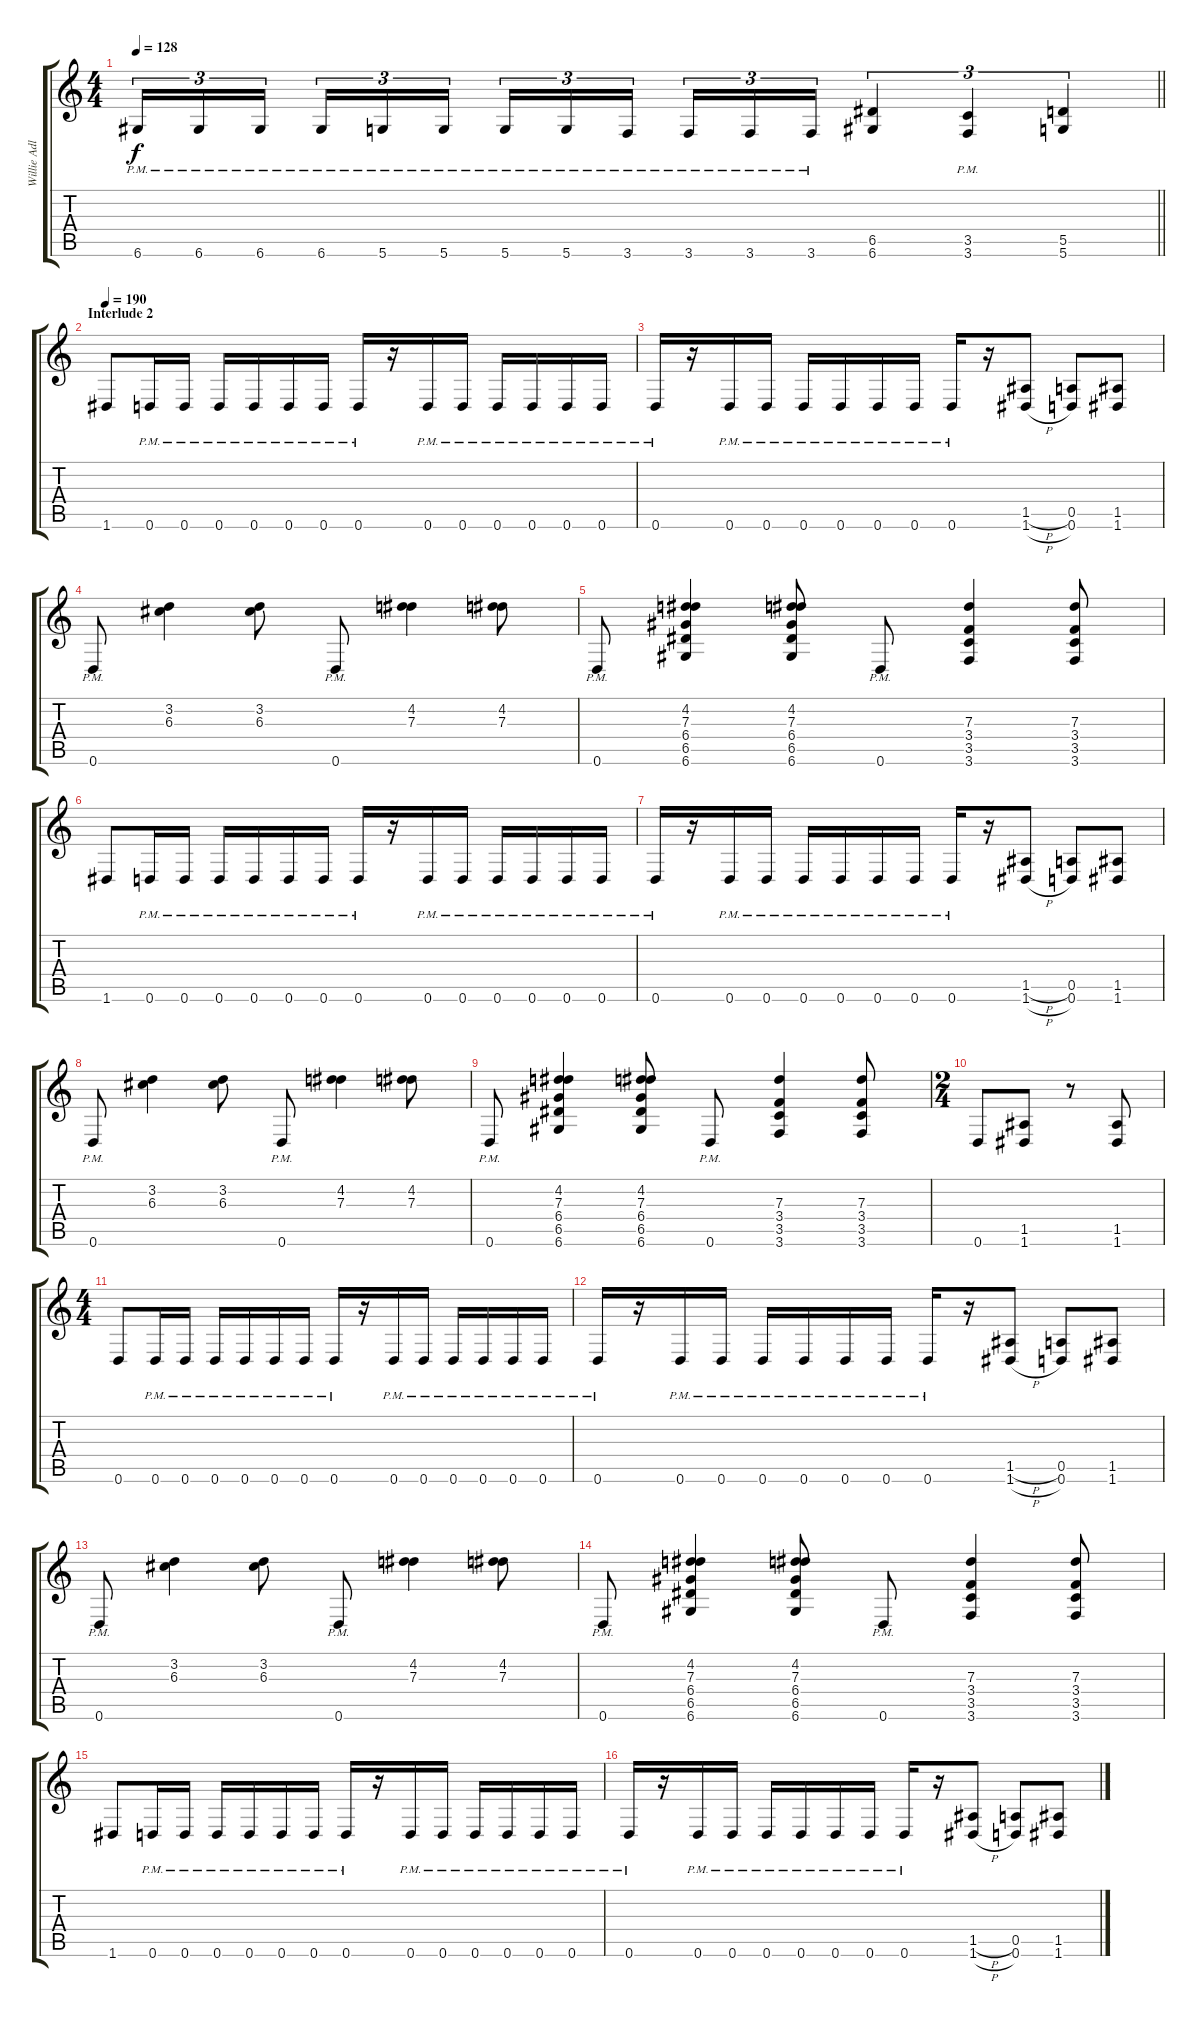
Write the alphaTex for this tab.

\track ("Willie Adler - Rhythm" "Willie Adl") {instrument distortionguitar}
\staff {score tabs}
\tuning (E4 B3 G3 D3 A2 D2) {hide}
\ts (4 4)
\tempo 128
\clef g2
\barLineRight lightlight
\ks c
6.6{pm}.16{tu (3 2) dy f} 6.6{pm}.16{tu (3 2)} 6.6{pm}.16{tu (3 2) beam splitsecondary} 6.6{pm}.16{tu (3 2)} 5.6{pm}.16{tu (3 2)} 5.6{pm}.16{tu (3 2)} 5.6{pm}.16{tu (3 2)} 5.6{pm}.16{tu (3 2)} 3.6{pm}.16{tu (3 2) beam splitsecondary} 3.6{pm}.16{tu (3 2)} 3.6{pm}.16{tu (3 2)} 3.6{pm}.16{tu (3 2)} (6.5 6.6).4{tu (3 2)} (3.5{pm} 3.6{pm}).4{tu (3 2)} (5.5 5.6).4{tu (3 2)} |
\section ("" "Interlude 2")
\tempo 190
1.6.8 0.6{pm}.16 0.6{pm}.16 0.6{pm}.16 0.6{pm}.16 0.6{pm}.16 0.6{pm}.16 0.6{pm}.16 r.16 0.6{pm}.16 0.6{pm}.16 0.6{pm}.16 0.6{pm}.16 0.6{pm}.16 0.6{pm}.16 |
0.6{pm}.16 r.16 0.6{pm}.16 0.6{pm}.16 0.6{pm}.16 0.6{pm}.16 0.6{pm}.16 0.6{pm}.16 0.6{pm}.16 r.16 (1.5{h} 1.6{h}).8 (0.5 0.6).8 (1.5 1.6).8 |
0.6{pm}.8 (3.2 6.3).4 (3.2 6.3).8 0.6{pm}.8 (4.2 7.3).4 (4.2 7.3).8 |
0.6{pm}.8 (4.2 7.3 6.4 6.5 6.6).4 (4.2 7.3 6.4 6.5 6.6).8 0.6{pm}.8 (7.3 3.4 3.5 3.6).4 (7.3 3.4 3.5 3.6).8 |
1.6.8 0.6{pm}.16 0.6{pm}.16 0.6{pm}.16 0.6{pm}.16 0.6{pm}.16 0.6{pm}.16 0.6{pm}.16 r.16 0.6{pm}.16 0.6{pm}.16 0.6{pm}.16 0.6{pm}.16 0.6{pm}.16 0.6{pm}.16 |
0.6{pm}.16 r.16 0.6{pm}.16 0.6{pm}.16 0.6{pm}.16 0.6{pm}.16 0.6{pm}.16 0.6{pm}.16 0.6{pm}.16 r.16 (1.5{h} 1.6{h}).8 (0.5 0.6).8 (1.5 1.6).8 |
0.6{pm}.8 (3.2 6.3).4 (3.2 6.3).8 0.6{pm}.8 (4.2 7.3).4 (4.2 7.3).8 |
0.6{pm}.8 (4.2 7.3 6.4 6.5 6.6).4 (4.2 7.3 6.4 6.5 6.6).8 0.6{pm}.8 (7.3 3.4 3.5 3.6).4 (7.3 3.4 3.5 3.6).8 |
\ts (2 4)
0.6.8 (1.5 1.6).8 r.8 (1.5 1.6).8 |
\ts (4 4)
0.6.8 0.6{pm}.16 0.6{pm}.16 0.6{pm}.16 0.6{pm}.16 0.6{pm}.16 0.6{pm}.16 0.6{pm}.16 r.16 0.6{pm}.16 0.6{pm}.16 0.6{pm}.16 0.6{pm}.16 0.6{pm}.16 0.6{pm}.16 |
0.6{pm}.16 r.16 0.6{pm}.16 0.6{pm}.16 0.6{pm}.16 0.6{pm}.16 0.6{pm}.16 0.6{pm}.16 0.6{pm}.16 r.16 (1.5{h} 1.6{h}).8 (0.5 0.6).8 (1.5 1.6).8 |
0.6{pm}.8 (3.2 6.3).4 (3.2 6.3).8 0.6{pm}.8 (4.2 7.3).4 (4.2 7.3).8 |
0.6{pm}.8 (4.2 7.3 6.4 6.5 6.6).4 (4.2 7.3 6.4 6.5 6.6).8 0.6{pm}.8 (7.3 3.4 3.5 3.6).4 (7.3 3.4 3.5 3.6).8 |
1.6.8 0.6{pm}.16 0.6{pm}.16 0.6{pm}.16 0.6{pm}.16 0.6{pm}.16 0.6{pm}.16 0.6{pm}.16 r.16 0.6{pm}.16 0.6{pm}.16 0.6{pm}.16 0.6{pm}.16 0.6{pm}.16 0.6{pm}.16 |
0.6{pm}.16 r.16 0.6{pm}.16 0.6{pm}.16 0.6{pm}.16 0.6{pm}.16 0.6{pm}.16 0.6{pm}.16 0.6{pm}.16 r.16 (1.5{h} 1.6{h}).8 (0.5 0.6).8 (1.5 1.6).8
